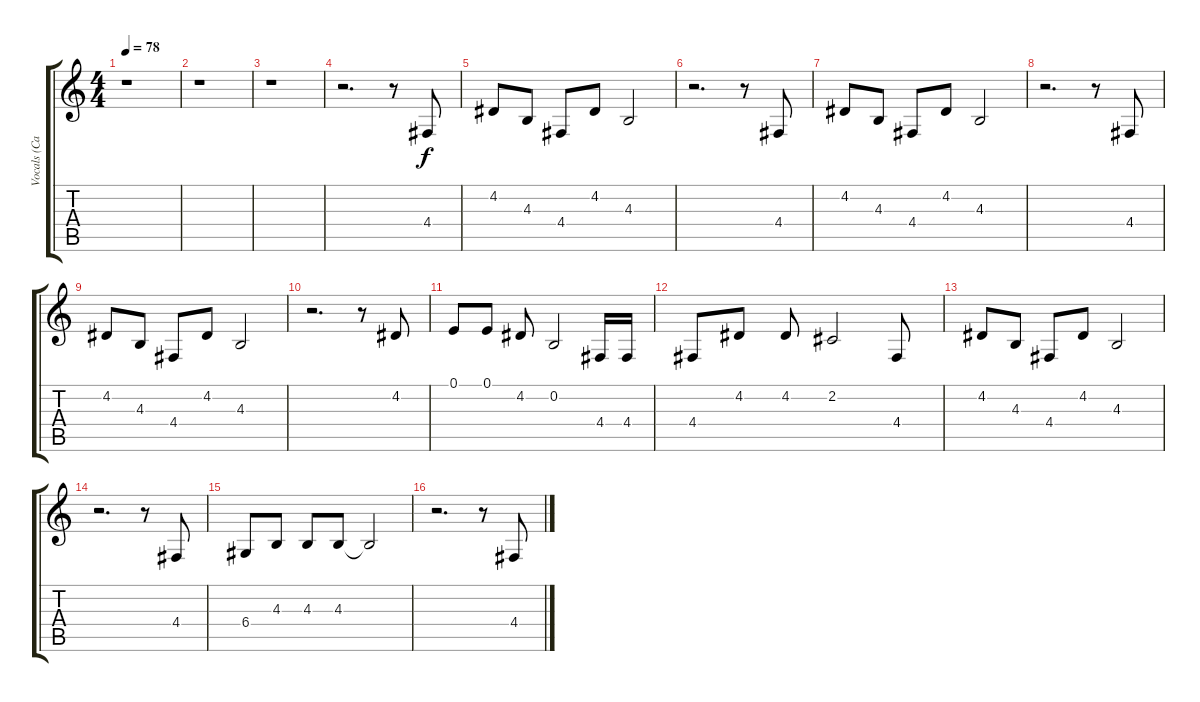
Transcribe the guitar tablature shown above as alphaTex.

\track ("Vocals (Carrie)" "Vocals (Ca") {instrument brightacousticpiano}
\staff {score tabs}
\tuning (E4 B3 G3 D3 A2 E2) {hide}
\ts (4 4)
\tempo 78
\clef g2
\ks c
r.1{dy f instrument brightacousticpiano} |
r.1 |
r.1 |
r.2{d} r.8 4.4.8 |
4.2.8 4.3.8 4.4.8 4.2.8 4.3.2 |
r.2{d} r.8 4.4.8 |
4.2.8 4.3.8 4.4.8 4.2.8 4.3.2 |
r.2{d} r.8 4.4.8 |
4.2.8 4.3.8 4.4.8 4.2.8 4.3.2 |
r.2{d} r.8 4.2.8 |
0.1.8 0.1.8 4.2.8 0.2.2 4.4.16 4.4.16 |
4.4.8 4.2.8 4.2.8 2.2.2 4.4.8 |
4.2.8 4.3.8 4.4.8 4.2.8 4.3.2 |
r.2{d} r.8 4.4.8 |
6.4.8 4.3.8 4.3.8 4.3.8 4.3{t}.2 |
r.2{d} r.8 4.4.8
